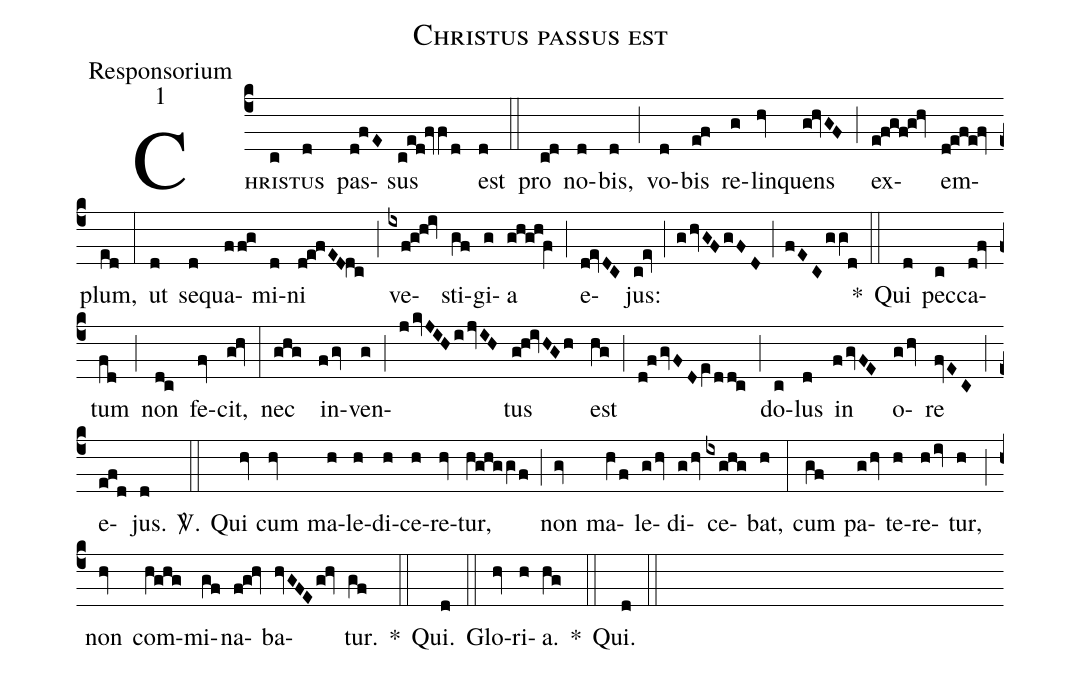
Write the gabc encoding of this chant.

name:Christus passus est;
office-part:Responsorium;
mode:1;
%%
(c4) <sc>Chris(c)tus</sc>(d) pas(d!fE)sus(c!e!d!fv/fVd) est(d) (::) pro(c!d) no(d)bis,(d) (;) vo(d)bis(e!f) re(g)lin(hv)quens(g!hvGF) (;) ex(e!f!g!f!g!hv)em(d!e!f!e!fv)plum,(ed) (:) ut(d) se(d)qua(ff!g)mi(d)ni(d!e!fED!dc) (;) ve(ixf!g!h!iv)sti(gf)gi(g)a(g!h!g!h!fV) (;) e-(d!evDC)jus:(c!ev;ghvGFgFD;fECg/gV!d)  *(::) Qui(d) pec(c)ca(d!fv)tum(fd) (;) non(d!c) fe(fv)cit,(g!hv) (:) nec(ghg) in(fgv)ven(g;jkvJIHijvIH)tus(g!h!ivHGh) est(hg;d!fgvFDeVdd!c) (;) do(c)lus(d) in(fgvFE) o-(ghv) re(fvEC) (;) e-(e!f!d)jus.(d) <sp>V/</sp>.(::) Qui(hv) cum(hv) ma(h)le(h)di(h)ce(h)re(hv)tur,(hV!g!h!ggVf) (;) non(gv) ma(hVf)le(ghv)di(ghv)ce(ixghg)bat,(h) (:) cum(gf) pa(ghv)te(h)re(hiv)tur,(h) (;) non(hv) com(hV!g!h!g)mi(gV!f)na(f!g!hv)ba(hvGFEg!hv)tur.(gf) *(::) Qui.(d) (::) Glo(hv)ri(h)a.(hg) *(::) Qui.(d) (::)
